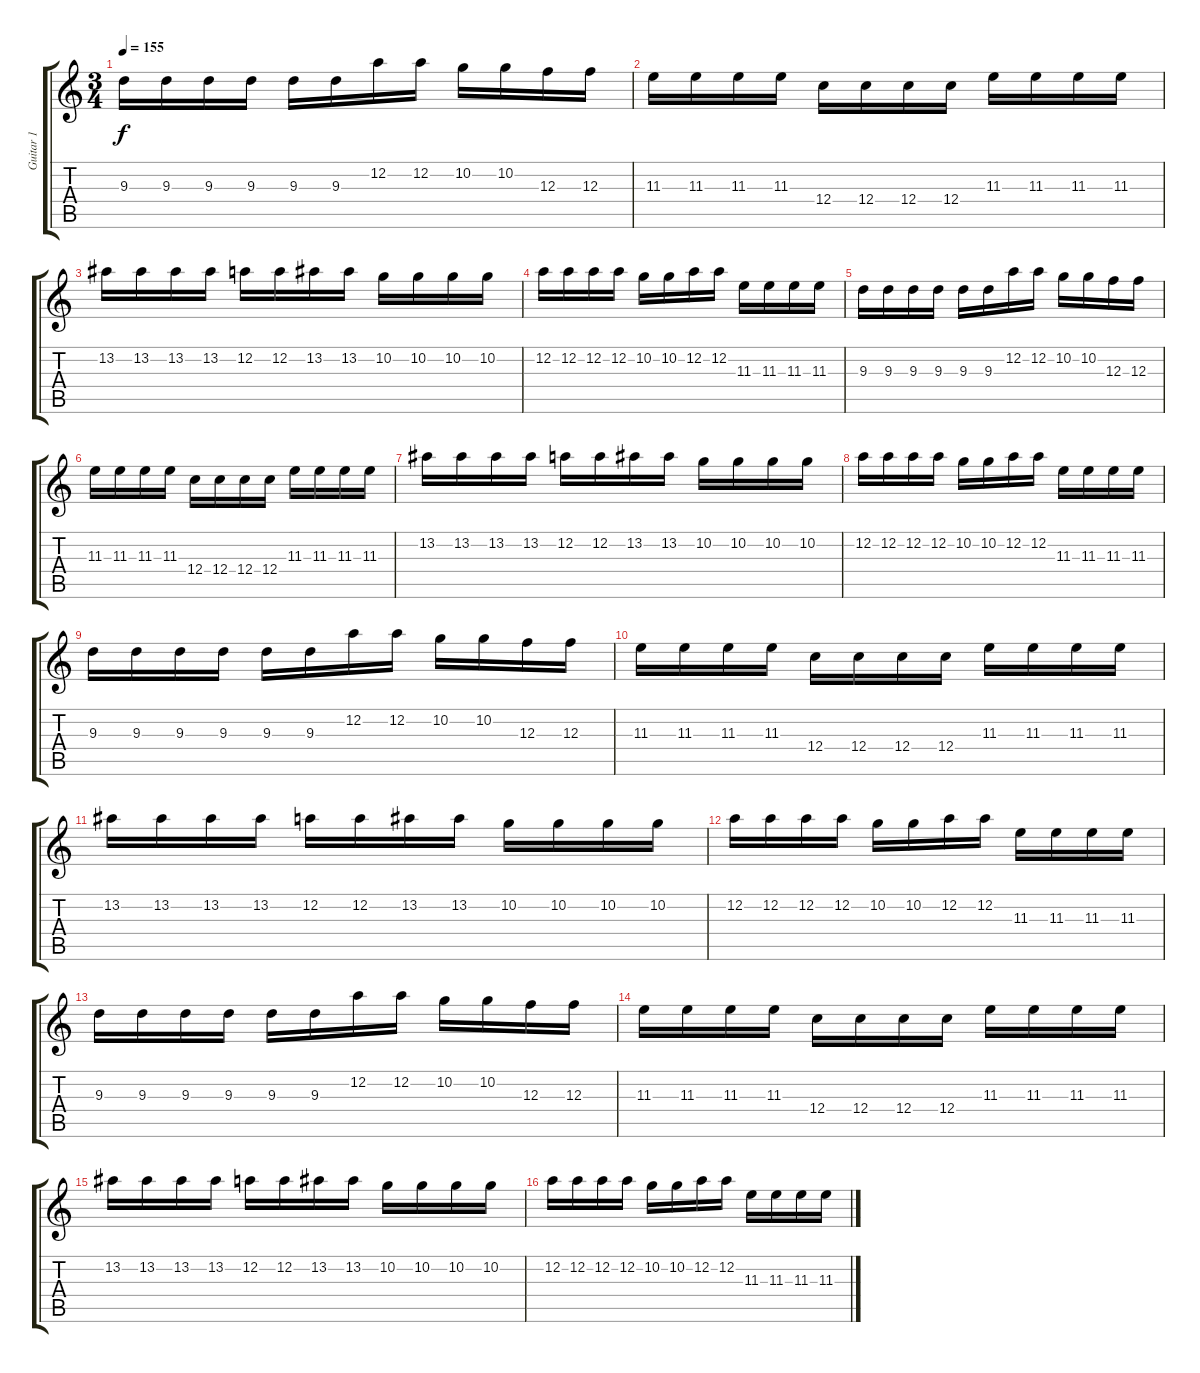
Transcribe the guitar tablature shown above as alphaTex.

\track ("Guitar 1" "Guitar 1") {instrument distortionguitar}
\staff {score tabs}
\tuning (D4 A3 F3 C3 G2 D2) {hide}
\ts (3 4)
\tempo 155
\clef g2
\ks c
9.3.16{dy f instrument distortionguitar} 9.3.16 9.3.16 9.3.16 9.3.16 9.3.16 12.2.16 12.2.16 10.2.16 10.2.16 12.3.16 12.3.16 |
11.3.16 11.3.16 11.3.16 11.3.16 12.4.16 12.4.16 12.4.16 12.4.16 11.3.16 11.3.16 11.3.16 11.3.16 |
13.2.16 13.2.16 13.2.16 13.2.16 12.2.16 12.2.16 13.2.16 13.2.16 10.2.16 10.2.16 10.2.16 10.2.16 |
12.2.16 12.2.16 12.2.16 12.2.16 10.2.16 10.2.16 12.2.16 12.2.16 11.3.16 11.3.16 11.3.16 11.3.16 |
9.3.16{instrument distortionguitar} 9.3.16 9.3.16 9.3.16 9.3.16 9.3.16 12.2.16 12.2.16 10.2.16 10.2.16 12.3.16 12.3.16 |
11.3.16 11.3.16 11.3.16 11.3.16 12.4.16 12.4.16 12.4.16 12.4.16 11.3.16 11.3.16 11.3.16 11.3.16 |
13.2.16 13.2.16 13.2.16 13.2.16 12.2.16 12.2.16 13.2.16 13.2.16 10.2.16 10.2.16 10.2.16 10.2.16 |
12.2.16 12.2.16 12.2.16 12.2.16 10.2.16 10.2.16 12.2.16 12.2.16 11.3.16 11.3.16 11.3.16 11.3.16 |
9.3.16{instrument distortionguitar} 9.3.16 9.3.16 9.3.16 9.3.16 9.3.16 12.2.16 12.2.16 10.2.16 10.2.16 12.3.16 12.3.16 |
11.3.16 11.3.16 11.3.16 11.3.16 12.4.16 12.4.16 12.4.16 12.4.16 11.3.16 11.3.16 11.3.16 11.3.16 |
13.2.16 13.2.16 13.2.16 13.2.16 12.2.16 12.2.16 13.2.16 13.2.16 10.2.16 10.2.16 10.2.16 10.2.16 |
12.2.16 12.2.16 12.2.16 12.2.16 10.2.16 10.2.16 12.2.16 12.2.16 11.3.16 11.3.16 11.3.16 11.3.16 |
9.3.16{instrument distortionguitar} 9.3.16 9.3.16 9.3.16 9.3.16 9.3.16 12.2.16 12.2.16 10.2.16 10.2.16 12.3.16 12.3.16 |
11.3.16 11.3.16 11.3.16 11.3.16 12.4.16 12.4.16 12.4.16 12.4.16 11.3.16 11.3.16 11.3.16 11.3.16 |
13.2.16 13.2.16 13.2.16 13.2.16 12.2.16 12.2.16 13.2.16 13.2.16 10.2.16 10.2.16 10.2.16 10.2.16 |
12.2.16 12.2.16 12.2.16 12.2.16 10.2.16 10.2.16 12.2.16 12.2.16 11.3.16 11.3.16 11.3.16 11.3.16
